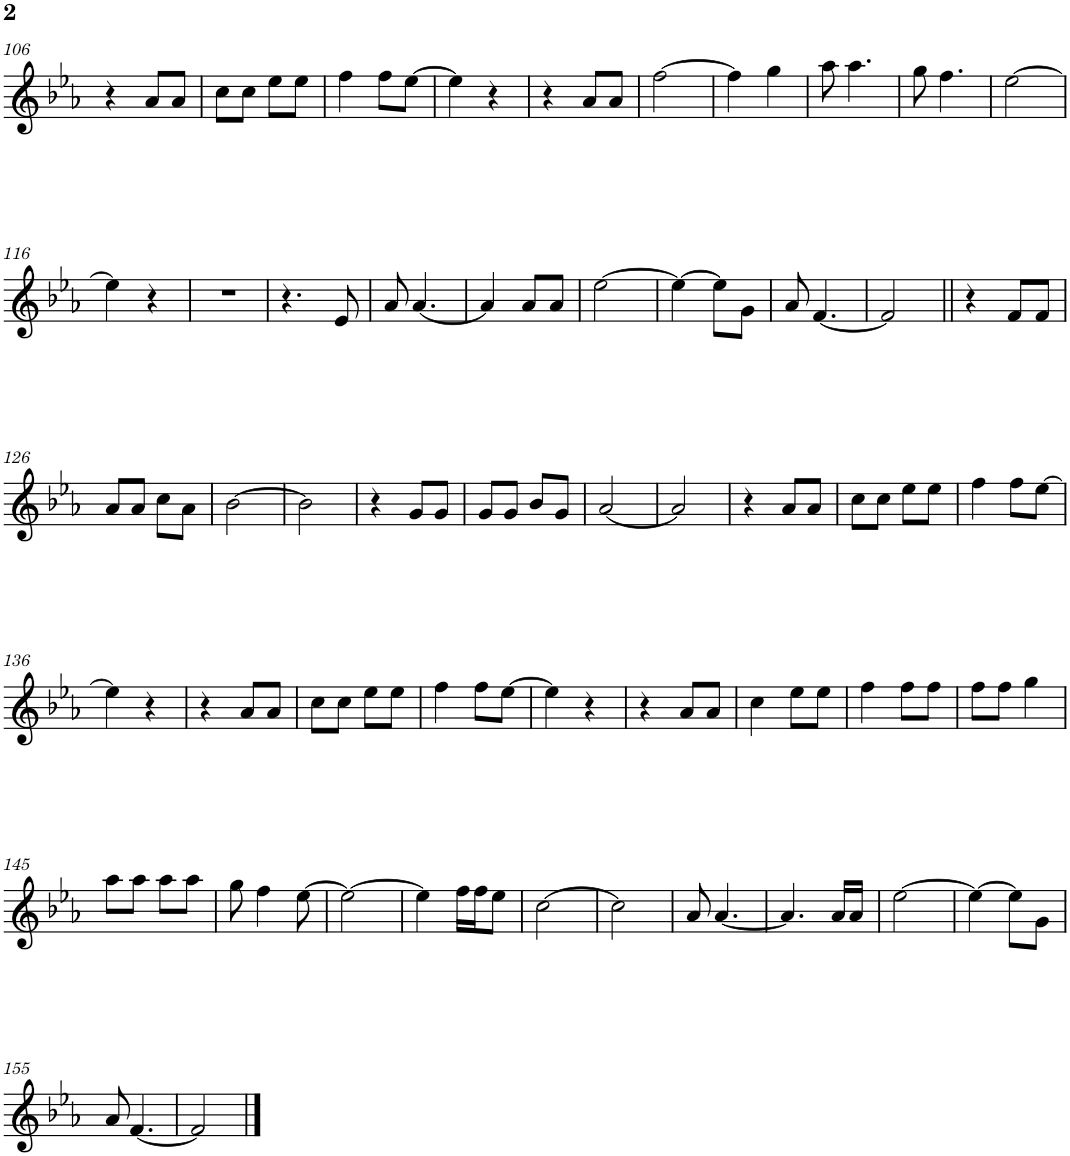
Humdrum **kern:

**kern
*part1
*staff1
*I"Bb Trumpet
*I'Bb Tpt.
!!LO:PB:g=z
*clefG2
*Trd1c2
*k[b-e-a-]
*M2/4
=106
4r
8a-/L
8a-/J
=107
8cc\L
8cc\J
8ee-\L
8ee-\J
=108
4ff\
8ff\L
[8ee-\J
=109
4ee-\]
4r
=110
4r
8a-/L
8a-/J
=111
[2ff\
=112
4ff\]
4gg\
=113
8aa-\
4.aa-\
=114
8gg\
4.ff\
=115
[2ee-\
!!LO:LB:g=z
=116
4ee-\]
4r
=117
2r
=118
4.r
8e-/
=119
8a-/
[4.a-/
=120
4a-/]
8a-/L
8a-/J
=121
[2ee-\
=122
4ee-\_
8ee-\L]
8g\J
=123
8a-/
[4.f/
=124
2f/]
=125||
4r
8f/L
8f/J
!!LO:LB:g=z
=126
8a-/L
8a-/J
8cc\L
8a-\J
=127
[2b-\
=128
2b-\]
=129
4r
8g/L
8g/J
=130
8g/L
8g/J
8b-/L
8g/J
=131
[2a-/
=132
2a-/]
=133
4r
8a-/L
8a-/J
=134
8cc\L
8cc\J
8ee-\L
8ee-\J
=135
4ff\
8ff\L
[8ee-\J
!!LO:LB:g=z
=136
4ee-\]
4r
=137
4r
8a-/L
8a-/J
=138
8cc\L
8cc\J
8ee-\L
8ee-\J
=139
4ff\
8ff\L
[8ee-\J
=140
4ee-\]
4r
=141
4r
8a-/L
8a-/J
=142
4cc\
8ee-\L
8ee-\J
=143
4ff\
8ff\L
8ff\J
=144
8ff\L
8ff\J
4gg\
!!LO:LB:g=z
=145
8aa-\L
8aa-\J
8aa-\L
8aa-\J
=146
8gg\
4ff\
[8ee-\
=147
2ee-\_
=148
4ee-\]
16ff\LL
16ff\J
8ee-\J
=149
[2cc\
=150
2cc\]
=151
8a-/
[4.a-/
=152
4.a-/]
16a-/LL
16a-/JJ
=153
[2ee-\
=154
4ee-\_
8ee-\L]
8g\J
!!LO:LB:g=z
=155
8a-/
[4.f/
=156
2f/]
==
*-
